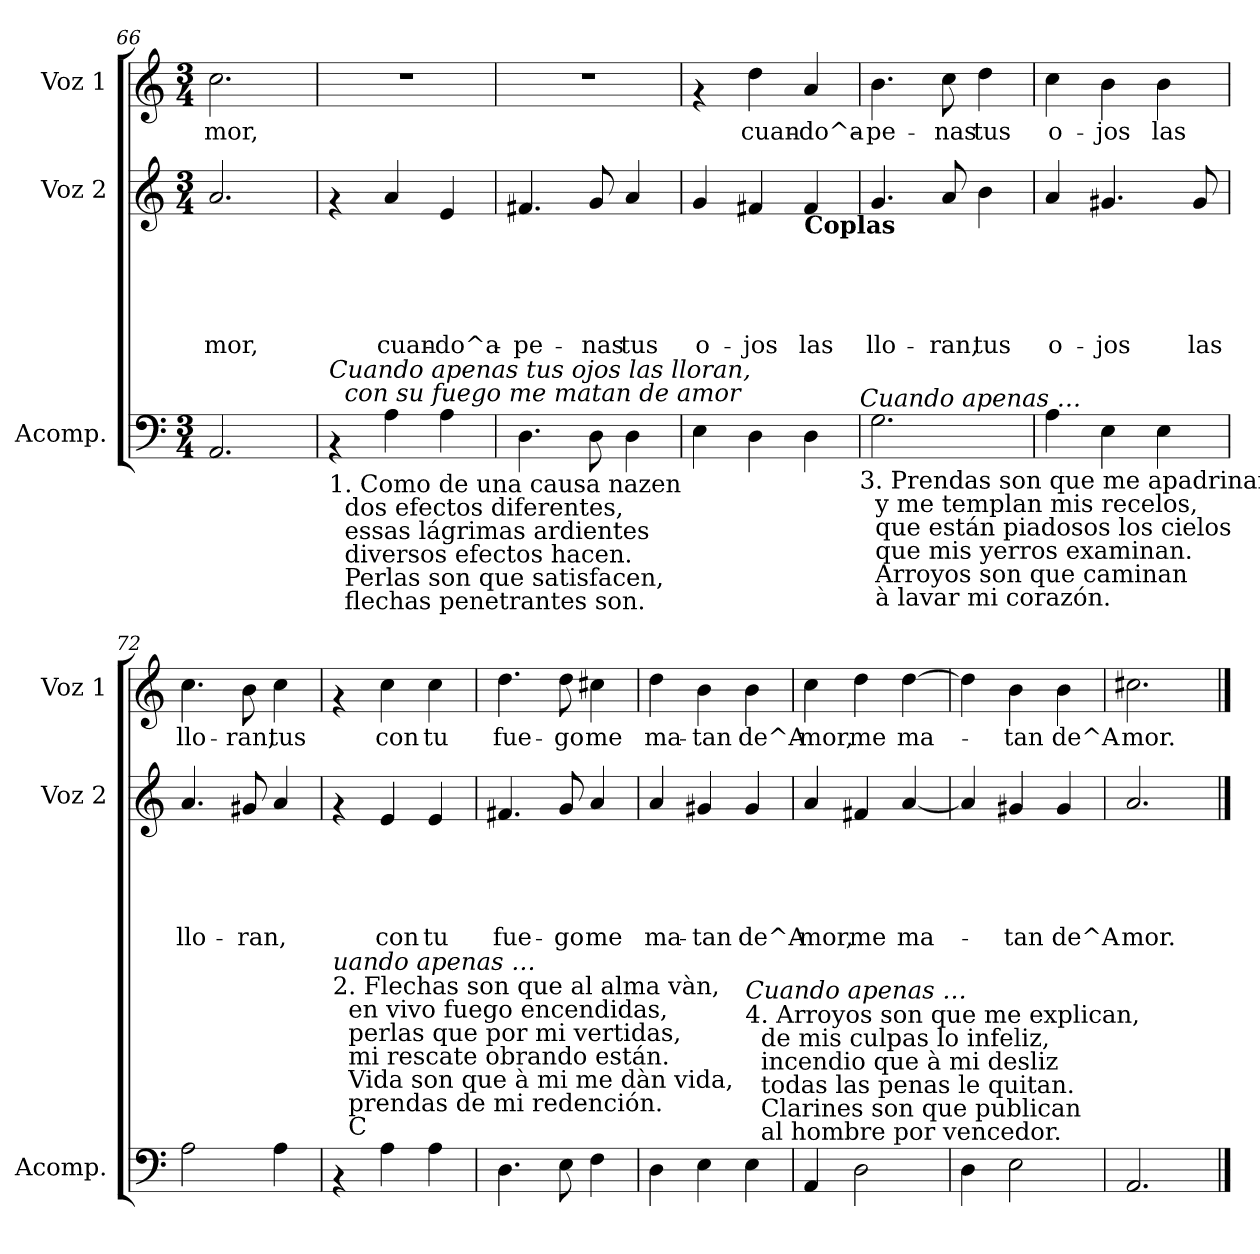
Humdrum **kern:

**kern	**kern	**text	**text	**text	**text	**text	**kern	**text
*part3	*part2	*part2	*part2	*part2	*part2	*part2	*part1	*part1
*staff3	*staff2	*staff2	*staff2	*staff2	*staff2	*staff2	*staff1	*staff1
*I"Acomp.	*I"Voz 2	*	*	*	*	*	*I"Voz 1	*
*I'Acomp.	*I'Voz 2	*	*	*	*	*	*I'Voz 1	*
*clefF4	*clefG2	*	*	*	*	*	*clefG2	*
*k[]	*k[]	*	*	*	*	*	*k[]	*
*C:	*C:	*	*	*	*	*	*C:	*
*M3/4	*M3/4	*	*	*	*	*	*M3/4	*
=66	=66	=66	=66	=66	=66	=66	=66	=66
!	!	!	!	!	!	!LO:LY:b	!	!LO:LY:b
2.AA/	2.a/	.	.	.	.	-mor,	2.cc\	-mor,
!!LO:LB:g=z
=67	=67	=67	=67	=67	=67	=67	=67	=67
!LO:TX:b:t=1.  Como de una causa nazen\n    dos efectos diferentes,\n    essas lágrimas ardientes\n    diversos efectos hacen.\n    Perlas son que satisfacen,\n    flechas penetrantes son.	!	!	!	!	!	!	!	!
!LO:TX:i:t=Cuando apenas tus ojos las lloran,\n    con su fuego me matan de amor	!	!	!	!	!	!	!	!
4rAA	4rf	.	.	.	.	.	2.r	.
!	!	!	!	!	!	!LO:LY:b	!	!
4A\	4a/	.	.	.	.	cuan-	.	.
!	!	!	!	!	!	!LO:LY:b	!	!
4A\	4e/	.	.	.	.	-do^a-	.	.
=68	=68	=68	=68	=68	=68	=68	=68	=68
!	!	!	!	!	!	!LO:LY:b	!	!
4.D\	4.f#X/	.	.	.	.	-pe-	2.r	.
!	!	!	!	!	!	!LO:LY:b	!	!
8D\	8g/	.	.	.	.	-nas	.	.
!	!	!	!	!	!	!LO:LY:b	!	!
4D\	4a/	.	.	.	.	tus	.	.
=69	=69	=69	=69	=69	=69	=69	=69	=69
!	!	!	!	!	!	!LO:LY:b	!	!
4E\	4g/	.	.	.	.	o-	4rf	.
!	!	!	!	!	!	!LO:LY:b	!	!LO:LY:b
4D\	4f#X/	.	.	.	.	-jos	4dd\	cuan-
!	!LO:TX:b:B:t=Coplas	!	!	!	!	!	!	!
!	!	!	!	!	!	!LO:LY:b	!	!LO:LY:b
4D\	4f#/	.	.	.	.	las	4a/	-do^a-
!LO:TX:b:t=3.  Prendas son que me apadrinan\n    y me templan mis recelos,\n    que están piadosos los cielos\n    que mis yerros examinan.\n    Arroyos son que caminan\n    à lavar mi corazón.	!	!	!	!	!	!	!	!
!LO:TX:i:t=Cuando apenas …	!	!	!	!	!	!	!	!
=70	=70	=70	=70	=70	=70	=70	=70	=70
!	!	!	!	!	!	!LO:LY:b	!	!LO:LY:b
2.G\	4.g/	.	.	.	.	llo-	4.b\	-pe-
!	!	!	!	!	!	!LO:LY:b	!	!LO:LY:b
.	8a/	.	.	.	.	-ran,	8cc\	-nas
!	!	!	!	!	!	!LO:LY:b	!	!LO:LY:b
.	4b\	.	.	.	.	tus	4dd\	tus
=71	=71	=71	=71	=71	=71	=71	=71	=71
!	!	!	!	!	!	!LO:LY:b	!	!LO:LY:b
4A\	4a/	.	.	.	.	o-	4cc\	o-
!	!	!	!	!	!	!LO:LY:b	!	!LO:LY:b
4E\	4.g#X/	.	.	.	.	-jos	4b\	-jos
!	!	!	!	!	!	!	!	!LO:LY:b
4E\	.	.	.	.	.	.	4b\	las
!	!	!	!	!	!	!LO:LY:b	!	!
.	8g#/	.	.	.	.	las	.	.
=72	=72	=72	=72	=72	=72	=72	=72	=72
!	!	!	!	!	!	!LO:LY:b	!	!LO:LY:b
2A\	4.a/	.	.	.	.	llo-	4.cc\	llo-
!	!	!	!	!	!	!LO:LY:b	!	!LO:LY:b
.	8g#X/	.	.	.	.	-ran,	8b\	-ran,
!	!	!	!	!	!	!	!	!LO:LY:b
4A\	4a/	.	.	.	.	.	4cc\	tus
!!LO:LB:g=z
=73	=73	=73	=73	=73	=73	=73	=73	=73
!LO:TX:a:t=2.  Flechas son que al alma vàn,\n    en vivo fuego encendidas,\n    perlas que por mi vertidas,\n    mi rescate obrando están.\n    Vida son que à mi me dàn vida,\n    prendas de mi redención.\n    C	!	!	!	!	!	!	!	!
!LO:TX:i:t=uando apenas …	!	!	!	!	!	!	!	!
4rAA	4rf	.	.	.	.	.	4rf	.
!	!	!	!	!	!	!LO:LY:b	!	!LO:LY:b
4A\	4e/	.	.	.	.	con	4cc\	con
!	!	!	!	!	!	!LO:LY:b	!	!LO:LY:b
4A\	4e/	.	.	.	.	tu	4cc\	tu
=74	=74	=74	=74	=74	=74	=74	=74	=74
!	!	!	!	!	!	!LO:LY:b	!	!LO:LY:b
4.D\	4.f#X/	.	.	.	.	fue-	4.dd\	fue-
!	!	!	!	!	!	!LO:LY:b	!	!LO:LY:b
8E\	8g/	.	.	.	.	-go	8dd\	-go
!	!	!	!	!	!	!LO:LY:b	!	!LO:LY:b
4F\	4a/	.	.	.	.	me	4cc#X\	me
=75	=75	=75	=75	=75	=75	=75	=75	=75
!	!	!	!	!	!	!LO:LY:b	!	!LO:LY:b
4D\	4a/	.	.	.	.	ma-	4dd\	ma-
!	!	!	!	!	!	!LO:LY:b	!	!LO:LY:b
4E\	4g#X/	.	.	.	.	-tan	4b\	-tan
!LO:TX:a:t=4.  Arroyos son que me explican,\n    de mis culpas lo infeliz,\n    incendio que à mi desliz\n    todas las penas le quitan.\n    Clarines son que publican\n    al hombre por vencedor.	!	!	!	!	!	!	!	!
!LO:TX:i:t=Cuando apenas …	!	!	!	!	!	!	!	!
!	!	!	!	!	!	!LO:LY:b	!	!LO:LY:b
4E\	4g#/	.	.	.	.	de^A-	4b\	de^A-
=76	=76	=76	=76	=76	=76	=76	=76	=76
!	!	!	!	!	!	!LO:LY:b	!	!LO:LY:b
4AA/	4a/	.	.	.	.	-mor,	4cc\	-mor,
!	!	!	!	!	!	!LO:LY:b	!	!LO:LY:b
2D\	4f#X/	.	.	.	.	me	4dd\	me
!	!	!	!	!	!	!LO:LY:b	!	!LO:LY:b
.	[>4a/	.	.	.	.	ma-	[>4dd\	ma-
=77	=77	=77	=77	=77	=77	=77	=77	=77
4D\	4a/]	.	.	.	.	.	4dd\]	.
!	!	!	!	!	!	!LO:LY:b	!	!LO:LY:b
2E\	4g#X/	.	.	.	.	-tan	4b\	-tan
!	!	!	!	!	!	!LO:LY:b	!	!LO:LY:b
.	4g#/	.	.	.	.	de^A-	4b\	de^A-
=78	=78	=78	=78	=78	=78	=78	=78	=78
!	!	!	!	!	!	!LO:LY:b	!	!LO:LY:b
2.AA/	2.a/	.	.	.	.	-mor.	2.cc#X\	-mor.
==	==	==	==	==	==	==	==	==
*-	*-	*-	*-	*-	*-	*-	*-	*-
